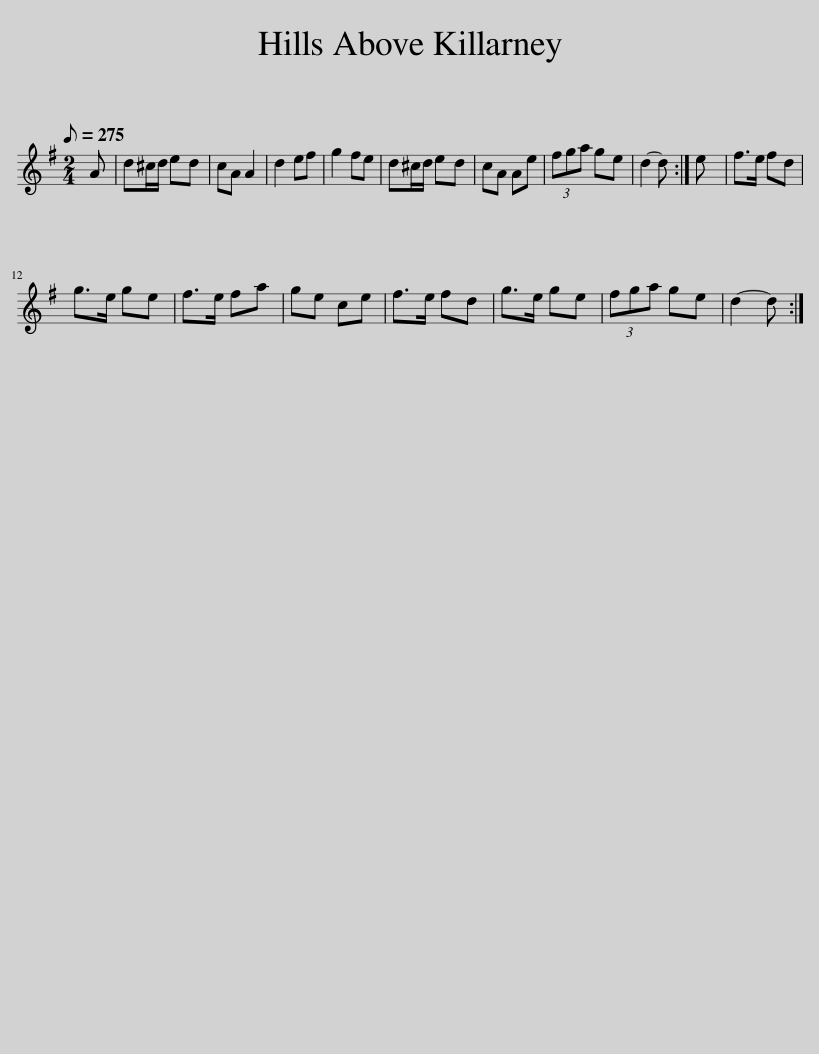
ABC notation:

X:1
L:1/8
Q:1/8=275
M:2/4
I:linebreak $
K:G
V:1 treble
V:1
 A | d^c/d/ ed | cA A2 | d2 ef | g2 fe | %5
 d^c/d/ ed | cA Ae | (3fga ge | d2- d :| e | %10
 f>e fd |$ g>e ge | f>e fa | ge ce | f>e fd | %15
 g>e ge | (3fga ge | d2- d :| %18
